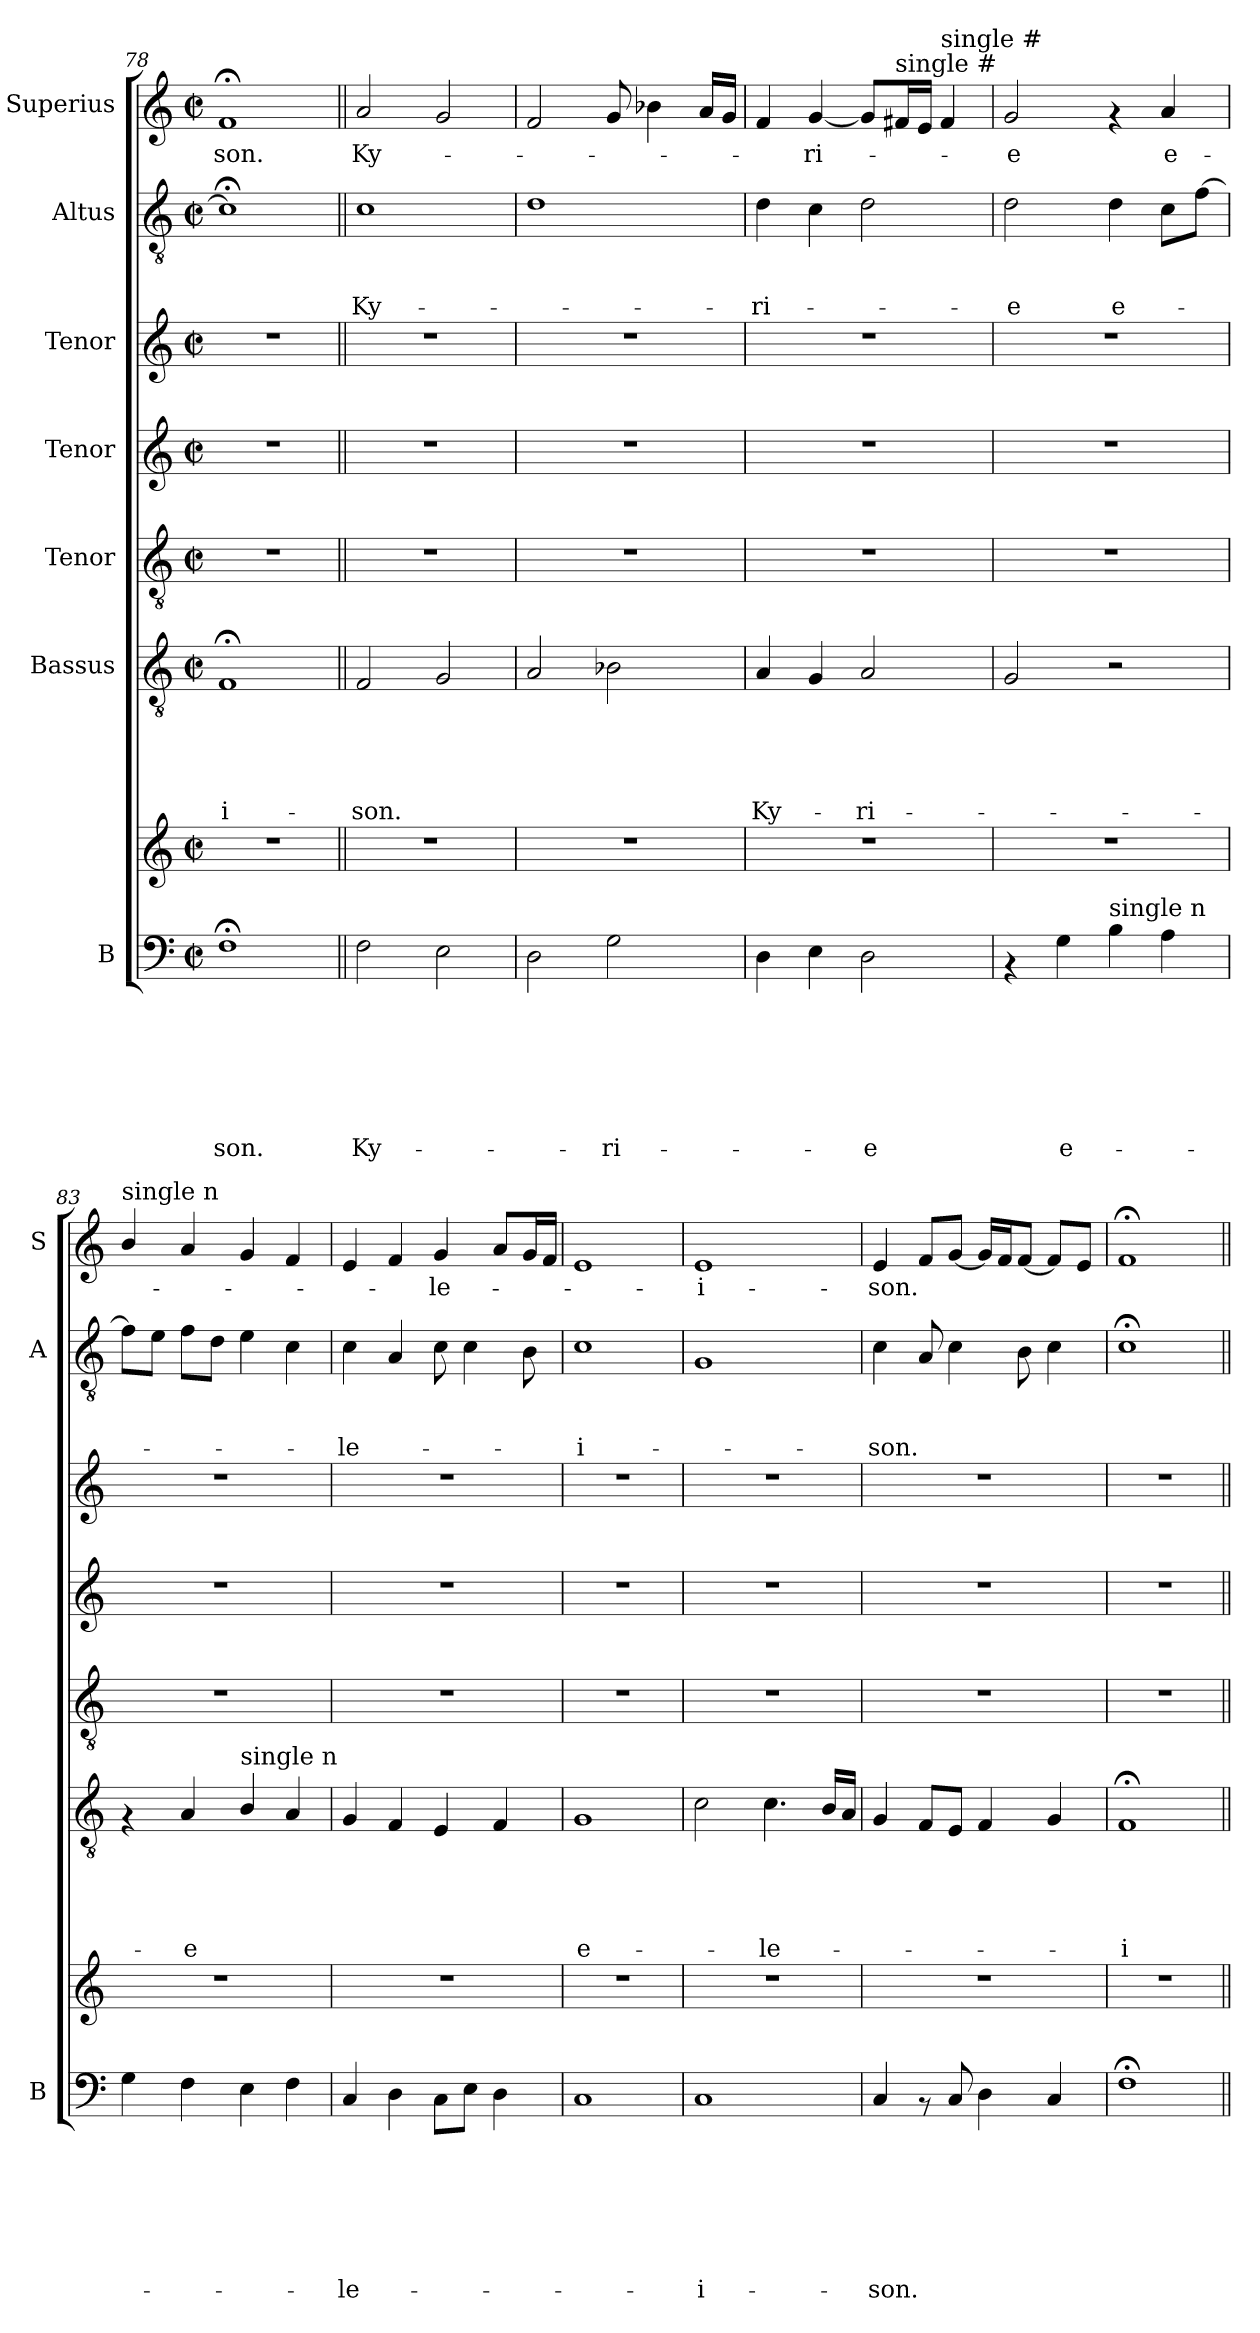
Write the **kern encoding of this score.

**kern	**text	**text	**text	**text	**text	**text	**text	**kern	**kern	**text	**text	**text	**text	**text	**kern	**kern	**kern	**kern	**text	**text	**text	**kern	**text
*part8	*part8	*part8	*part8	*part8	*part8	*part8	*part8	*part7	*part6	*part6	*part6	*part6	*part6	*part6	*part5	*part4	*part3	*part2	*part2	*part2	*part2	*part1	*part1
*staff8	*staff8	*staff8	*staff8	*staff8	*staff8	*staff8	*staff8	*staff7	*staff6	*staff6	*staff6	*staff6	*staff6	*staff6	*staff5	*staff4	*staff3	*staff2	*staff2	*staff2	*staff2	*staff1	*staff1
*I"B	*	*	*	*	*	*	*	*	*I"Bassus	*	*	*	*	*	*I"Tenor	*I"Tenor	*I"Tenor	*I"Altus	*	*	*	*I"Superius	*
*I'B	*	*	*	*	*	*	*	*	*	*	*	*	*	*	*	*	*	*I'A	*	*	*	*I'S	*
*clefF4	*	*	*	*	*	*	*	*clefG2	*clefGv2	*	*	*	*	*	*clefGv2	*clefG2	*clefG2	*clefGv2	*	*	*	*clefG2	*
*k[]	*	*	*	*	*	*	*	*k[]	*k[]	*	*	*	*	*	*k[]	*k[]	*k[]	*k[]	*	*	*	*k[]	*
*C:	*	*	*	*	*	*	*	*C:	*C:	*	*	*	*	*	*C:	*C:	*C:	*C:	*	*	*	*C:	*
*M2/2	*	*	*	*	*	*	*	*M2/2	*M2/2	*	*	*	*	*	*M2/2	*M2/2	*M2/2	*M2/2	*	*	*	*M2/2	*
*met(c|)	*	*	*	*	*	*	*	*met(c|)	*met(c|)	*	*	*	*	*	*met(c|)	*met(c|)	*met(c|)	*met(c|)	*	*	*	*met(c|)	*
=78	=78	=78	=78	=78	=78	=78	=78	=78	=78	=78	=78	=78	=78	=78	=78	=78	=78	=78	=78	=78	=78	=78	=78
!	!	!	!	!	!	!	!LO:LY:b	!	!	!	!	!	!	!LO:LY:b	!	!	!	!	!	!	!	!	!LO:LY:b
1F;	.	.	.	.	.	.	-son.	1r	1F;	.	.	.	.	-i-	1r	1r	1r	1c;]	.	.	.	1f;	-son.
=79||	=79||	=79||	=79||	=79||	=79||	=79||	=79||	=79||	=79||	=79||	=79||	=79||	=79||	=79||	=79||	=79||	=79||	=79||	=79||	=79||	=79||	=79||	=79||
!	!	!	!	!	!	!	!LO:LY:b	!	!	!	!	!	!	!LO:LY:b	!	!	!	!	!	!	!LO:LY:b	!	!LO:LY:b
2F\	.	.	.	.	.	.	Ky-	1r	2F/	.	.	.	.	-son.	1r	1r	1r	1c	.	.	Ky-	2a/	Ky-
2E\	.	.	.	.	.	.	.	.	2G/	.	.	.	.	.	.	.	.	.	.	.	.	2g/	.
=80	=80	=80	=80	=80	=80	=80	=80	=80	=80	=80	=80	=80	=80	=80	=80	=80	=80	=80	=80	=80	=80	=80	=80
2D\	.	.	.	.	.	.	.	1r	2A/	.	.	.	.	.	1r	1r	1r	1d	.	.	.	2f/	.
!	!	!	!	!	!	!	!LO:LY:b	!	!	!	!	!	!	!	!	!	!	!	!	!	!	!	!
2G\	.	.	.	.	.	.	-ri-	.	2B-X\	.	.	.	.	.	.	.	.	.	.	.	.	8g/	.
.	.	.	.	.	.	.	.	.	.	.	.	.	.	.	.	.	.	.	.	.	.	4b-X\	.
.	.	.	.	.	.	.	.	.	.	.	.	.	.	.	.	.	.	.	.	.	.	16a/LL	.
.	.	.	.	.	.	.	.	.	.	.	.	.	.	.	.	.	.	.	.	.	.	16g/JJ	.
=81	=81	=81	=81	=81	=81	=81	=81	=81	=81	=81	=81	=81	=81	=81	=81	=81	=81	=81	=81	=81	=81	=81	=81
!	!	!	!	!	!	!	!	!	!	!	!	!	!	!LO:LY:b	!	!	!	!	!	!	!LO:LY:b	!	!
4D\	.	.	.	.	.	.	.	1r	4A/	.	.	.	.	Ky-	1r	1r	1r	4d\	.	.	-ri-	4f/	.
!	!	!	!	!	!	!	!	!	!	!	!	!	!	!	!	!	!	!	!	!	!	!	!LO:LY:b
4E\	.	.	.	.	.	.	.	.	4G/	.	.	.	.	.	.	.	.	4c\	.	.	.	[<4g/	-ri-
!	!	!	!	!	!	!	!LO:LY:b	!	!	!	!	!	!	!LO:LY:b	!	!	!	!	!	!	!	!	!
2D\	.	.	.	.	.	.	-e	.	2A/	.	.	.	.	-ri-	.	.	.	2d\	.	.	.	8g/L]	.
!	!	!	!	!	!	!	!	!	!	!	!	!	!	!	!	!	!	!	!	!	!	!LO:TX:a:t=single #	!
.	.	.	.	.	.	.	.	.	.	.	.	.	.	.	.	.	.	.	.	.	.	16f#/L	.
.	.	.	.	.	.	.	.	.	.	.	.	.	.	.	.	.	.	.	.	.	.	16e/JJ	.
!	!	!	!	!	!	!	!	!	!	!	!	!	!	!	!	!	!	!	!	!	!	!LO:TX:a:t=single #	!
.	.	.	.	.	.	.	.	.	.	.	.	.	.	.	.	.	.	.	.	.	.	4f#/	.
=82	=82	=82	=82	=82	=82	=82	=82	=82	=82	=82	=82	=82	=82	=82	=82	=82	=82	=82	=82	=82	=82	=82	=82
!	!	!	!	!	!	!	!	!	!	!	!	!	!	!	!	!	!	!	!	!	!LO:LY:b	!	!LO:LY:b
4rAA	.	.	.	.	.	.	.	1r	2G/	.	.	.	.	.	1r	1r	1r	2d\	.	.	-e	2g/	-e
!	!	!	!	!	!	!	!LO:LY:b	!	!	!	!	!	!	!	!	!	!	!	!	!	!	!	!
4G\	.	.	.	.	.	.	e-	.	.	.	.	.	.	.	.	.	.	.	.	.	.	.	.
!LO:TX:a:t=single n	!	!	!	!	!	!	!	!	!	!	!	!	!	!	!	!	!	!	!	!	!	!	!
!	!	!	!	!	!	!	!	!	!	!	!	!	!	!	!	!	!	!	!	!	!LO:LY:b	!	!
4B\	.	.	.	.	.	.	.	.	2r	.	.	.	.	.	.	.	.	4d\	.	.	e-	4rf	.
!	!	!	!	!	!	!	!	!	!	!	!	!	!	!	!	!	!	!	!	!	!	!	!LO:LY:b
4A\	.	.	.	.	.	.	.	.	.	.	.	.	.	.	.	.	.	8c\L	.	.	.	4a/	e-
.	.	.	.	.	.	.	.	.	.	.	.	.	.	.	.	.	.	[<8f\J	.	.	.	.	.
!!LO:PB:g=z
=83	=83	=83	=83	=83	=83	=83	=83	=83	=83	=83	=83	=83	=83	=83	=83	=83	=83	=83	=83	=83	=83	=83	=83
!	!	!	!	!	!	!	!	!	!	!	!	!	!	!	!	!	!	!	!	!	!	!LO:TX:a:t=single n	!
4G\	.	.	.	.	.	.	.	1r	4rF	.	.	.	.	.	1r	1r	1r	8f\L]	.	.	.	4b/	.
.	.	.	.	.	.	.	.	.	.	.	.	.	.	.	.	.	.	8e\J	.	.	.	.	.
!	!	!	!	!	!	!	!	!	!	!	!	!	!	!LO:LY:b	!	!	!	!	!	!	!	!	!
4F\	.	.	.	.	.	.	.	.	4A/	.	.	.	.	-e	.	.	.	8f\L	.	.	.	4a/	.
.	.	.	.	.	.	.	.	.	.	.	.	.	.	.	.	.	.	8d\J	.	.	.	.	.
!	!	!	!	!	!	!	!	!	!LO:TX:a:t=single n	!	!	!	!	!	!	!	!	!	!	!	!	!	!
4E\	.	.	.	.	.	.	.	.	4B/	.	.	.	.	.	.	.	.	4e\	.	.	.	4g/	.
4F\	.	.	.	.	.	.	.	.	4A/	.	.	.	.	.	.	.	.	4c\	.	.	.	4f/	.
=84	=84	=84	=84	=84	=84	=84	=84	=84	=84	=84	=84	=84	=84	=84	=84	=84	=84	=84	=84	=84	=84	=84	=84
!	!	!	!	!	!	!	!LO:LY:b	!	!	!	!	!	!	!	!	!	!	!	!	!	!LO:LY:b	!	!
4C/	.	.	.	.	.	.	-le-	1r	4G/	.	.	.	.	.	1r	1r	1r	4c\	.	.	-le-	4e/	.
4D\	.	.	.	.	.	.	.	.	4F/	.	.	.	.	.	.	.	.	4A/	.	.	.	4f/	.
!	!	!	!	!	!	!	!	!	!	!	!	!	!	!	!	!	!	!	!	!	!	!	!LO:LY:b
8C\L	.	.	.	.	.	.	.	.	4E/	.	.	.	.	.	.	.	.	8c\	.	.	.	4g/	-le-
8E\J	.	.	.	.	.	.	.	.	.	.	.	.	.	.	.	.	.	4c\	.	.	.	.	.
4D\	.	.	.	.	.	.	.	.	4F/	.	.	.	.	.	.	.	.	.	.	.	.	8a/L	.
.	.	.	.	.	.	.	.	.	.	.	.	.	.	.	.	.	.	8B\	.	.	.	16g/L	.
.	.	.	.	.	.	.	.	.	.	.	.	.	.	.	.	.	.	.	.	.	.	16f/JJ	.
=85	=85	=85	=85	=85	=85	=85	=85	=85	=85	=85	=85	=85	=85	=85	=85	=85	=85	=85	=85	=85	=85	=85	=85
!	!	!	!	!	!	!	!	!	!	!	!	!	!	!LO:LY:b	!	!	!	!	!	!	!LO:LY:b	!	!
1C	.	.	.	.	.	.	.	1r	1G	.	.	.	.	e-	1r	1r	1r	1c	.	.	-i-	1e	.
=86	=86	=86	=86	=86	=86	=86	=86	=86	=86	=86	=86	=86	=86	=86	=86	=86	=86	=86	=86	=86	=86	=86	=86
!	!	!	!	!	!	!	!LO:LY:b	!	!	!	!	!	!	!	!	!	!	!	!	!	!	!	!LO:LY:b
1C	.	.	.	.	.	.	-i-	1r	2c\	.	.	.	.	.	1r	1r	1r	1G	.	.	.	1e	-i-
!	!	!	!	!	!	!	!	!	!	!	!	!	!	!LO:LY:b	!	!	!	!	!	!	!	!	!
.	.	.	.	.	.	.	.	.	4.c\	.	.	.	.	-le-	.	.	.	.	.	.	.	.	.
.	.	.	.	.	.	.	.	.	16B/LL	.	.	.	.	.	.	.	.	.	.	.	.	.	.
.	.	.	.	.	.	.	.	.	16A/JJ	.	.	.	.	.	.	.	.	.	.	.	.	.	.
=87	=87	=87	=87	=87	=87	=87	=87	=87	=87	=87	=87	=87	=87	=87	=87	=87	=87	=87	=87	=87	=87	=87	=87
!	!	!	!	!	!	!	!LO:LY:b	!	!	!	!	!	!	!	!	!	!	!	!	!	!LO:LY:b	!	!LO:LY:b
4C/	.	.	.	.	.	.	-son.	1r	4G/	.	.	.	.	.	1r	1r	1r	4c\	.	.	-son.	4e/	-son.
8rAA	.	.	.	.	.	.	.	.	8F/L	.	.	.	.	.	.	.	.	8A/	.	.	.	8f/L	.
8C/	.	.	.	.	.	.	.	.	8E/J	.	.	.	.	.	.	.	.	4c\	.	.	.	[<8g/J	.
4D\	.	.	.	.	.	.	.	.	4F/	.	.	.	.	.	.	.	.	.	.	.	.	16g/LL]	.
.	.	.	.	.	.	.	.	.	.	.	.	.	.	.	.	.	.	.	.	.	.	16f/J	.
.	.	.	.	.	.	.	.	.	.	.	.	.	.	.	.	.	.	8B\	.	.	.	[<8f/J	.
4C/	.	.	.	.	.	.	.	.	4G/	.	.	.	.	.	.	.	.	4c\	.	.	.	8f/L]	.
.	.	.	.	.	.	.	.	.	.	.	.	.	.	.	.	.	.	.	.	.	.	8e/J	.
=88	=88	=88	=88	=88	=88	=88	=88	=88	=88	=88	=88	=88	=88	=88	=88	=88	=88	=88	=88	=88	=88	=88	=88
!	!	!	!	!	!	!	!	!	!	!	!	!	!	!LO:LY:b	!	!	!	!	!	!	!	!	!
1F;	.	.	.	.	.	.	.	1r	1F;	.	.	.	.	-i-	1r	1r	1r	1c;	.	.	.	1f;	.
=||	=||	=||	=||	=||	=||	=||	=||	=||	=||	=||	=||	=||	=||	=||	=||	=||	=||	=||	=||	=||	=||	=||	=||
*-	*-	*-	*-	*-	*-	*-	*-	*-	*-	*-	*-	*-	*-	*-	*-	*-	*-	*-	*-	*-	*-	*-	*-
